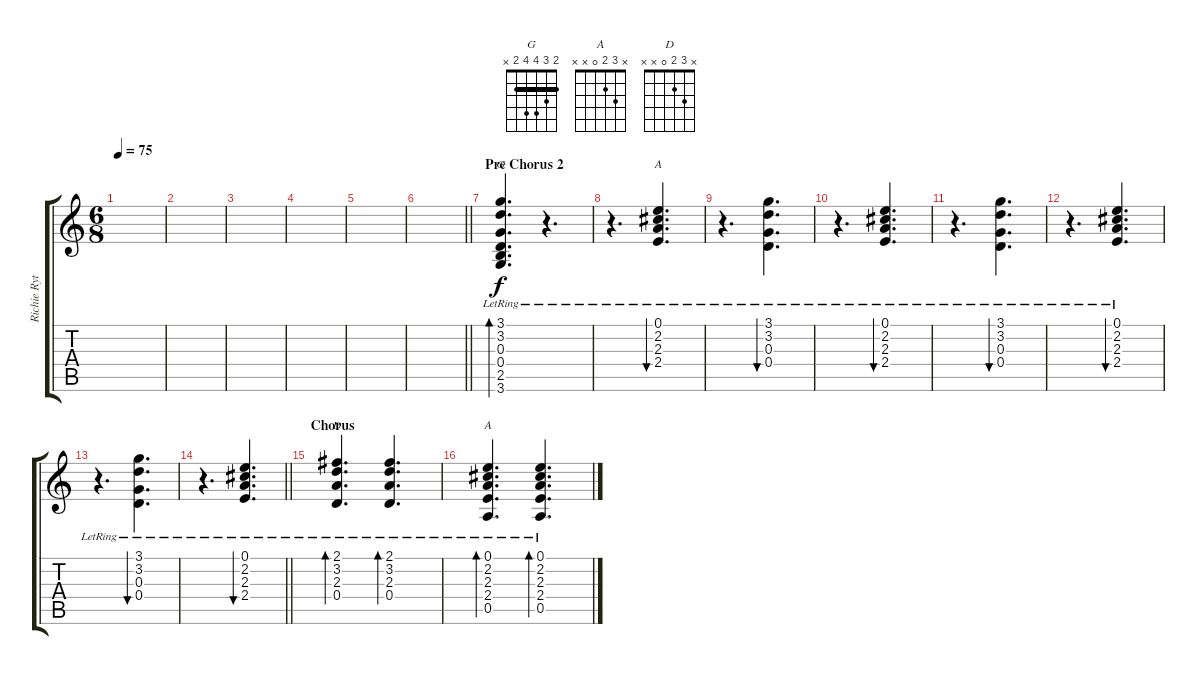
\track ("Richie Rythm" "Richie Ryt") {instrument distortionguitar}
\staff {score tabs}
\tuning (E4 B3 G3 D3 A2 E2) {hide}
\chord ("G" 2 3 4 4 2 x) {barre 2}
\chord ("A" 0 2 2 2 x x)
\chord ("D" x 3 2 0 x x)
\chord ("A" x 3 2 0 x x)
\ts (6 8)
\tempo 75
\clef g2
\ks c
|
|
|
|
|
\barLineRight lightlight
|
\section ("" "Pre Chorus 2")
(3.1 3.2{lr} 0.3{lr} 0.4{lr} 2.5 3.6).4{d bd 60 ch "G"} r.4{d} |
r.4{d} (0.1 2.2{lr} 2.3 2.4).4{d bu 60 ch "A"} |
r.4{d} (3.1 3.2{lr} 0.3{lr} 0.4{lr}).4{d bu 60} |
r.4{d} (0.1 2.2 2.3{lr} 2.4).4{d bu 60} |
r.4{d} (3.1 3.2{lr} 0.3{lr} 0.4{lr}).4{d bu 60} |
r.4{d} (0.1 2.2 2.3{lr} 2.4).4{d bu 60} |
r.4{d} (3.1 3.2{lr} 0.3{lr} 0.4{lr}).4{d bu 60} |
\barLineRight lightlight
r.4{d} (0.1 2.2 2.3{lr} 2.4).4{d bu 60} |
\section ("" "Chorus")
(2.1{lr} 3.2{lr} 2.3{lr} 0.4{lr}).4{d bd 60 ch "D"} (2.1{lr} 3.2{lr} 2.3{lr} 0.4{lr}).4{d bd 60} |
(0.1 2.2{lr} 2.3{lr} 2.4{lr} 0.5).4{d bd 60 ch "A"} (0.1 2.2{lr} 2.3{lr} 2.4{lr} 0.5).4{d bd 60}
